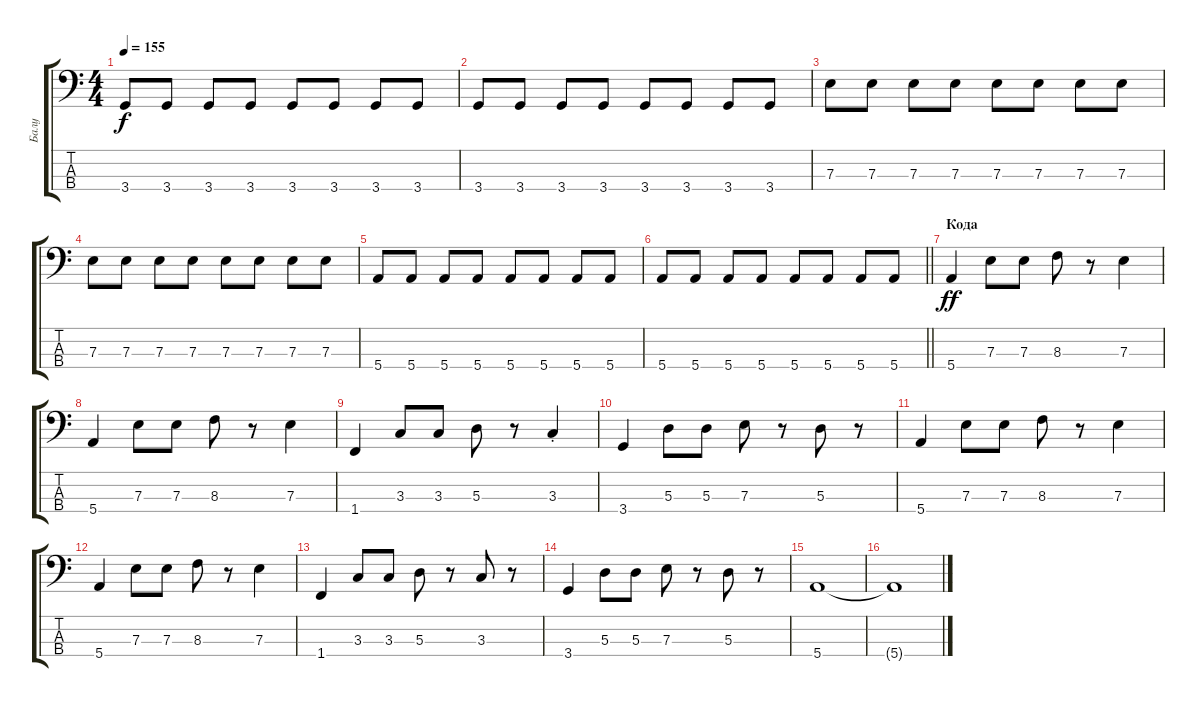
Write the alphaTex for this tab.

\track ("Балу" "Балу") {instrument electricbassfinger}
\staff {score tabs}
\tuning (G2 D2 A1 E1) {hide}
\ts (4 4)
\tempo 155
\clef f4
\ks c
3.4.8{dy f} 3.4.8 3.4.8 3.4.8 3.4.8 3.4.8 3.4.8 3.4.8 |
3.4.8 3.4.8 3.4.8 3.4.8 3.4.8 3.4.8 3.4.8 3.4.8 |
7.3.8 7.3.8 7.3.8 7.3.8 7.3.8 7.3.8 7.3.8 7.3.8 |
7.3.8 7.3.8 7.3.8 7.3.8 7.3.8 7.3.8 7.3.8 7.3.8 |
5.4.8 5.4.8 5.4.8 5.4.8 5.4.8 5.4.8 5.4.8 5.4.8 |
\barLineRight lightlight
5.4.8 5.4.8 5.4.8 5.4.8 5.4.8 5.4.8 5.4.8 5.4.8 |
\section ("" "Кода")
5.4.4{dy ff} 7.3.8 7.3.8 8.3.8 r.8 7.3.4 |
5.4.4 7.3.8 7.3.8 8.3.8 r.8 7.3.4 |
1.4.4 3.3.8 3.3.8 5.3.8 r.8 3.3{st}.4 |
3.4.4 5.3.8 5.3.8 7.3.8 r.8 5.3.8 r.8 |
5.4.4 7.3.8 7.3.8 8.3.8 r.8 7.3.4 |
5.4.4 7.3.8 7.3.8 8.3.8 r.8 7.3.4 |
1.4.4 3.3.8 3.3.8 5.3.8 r.8 3.3.8 r.8 |
3.4.4 5.3.8 5.3.8 7.3.8 r.8 5.3.8 r.8 |
5.4.1 |
5.4{t}.1
